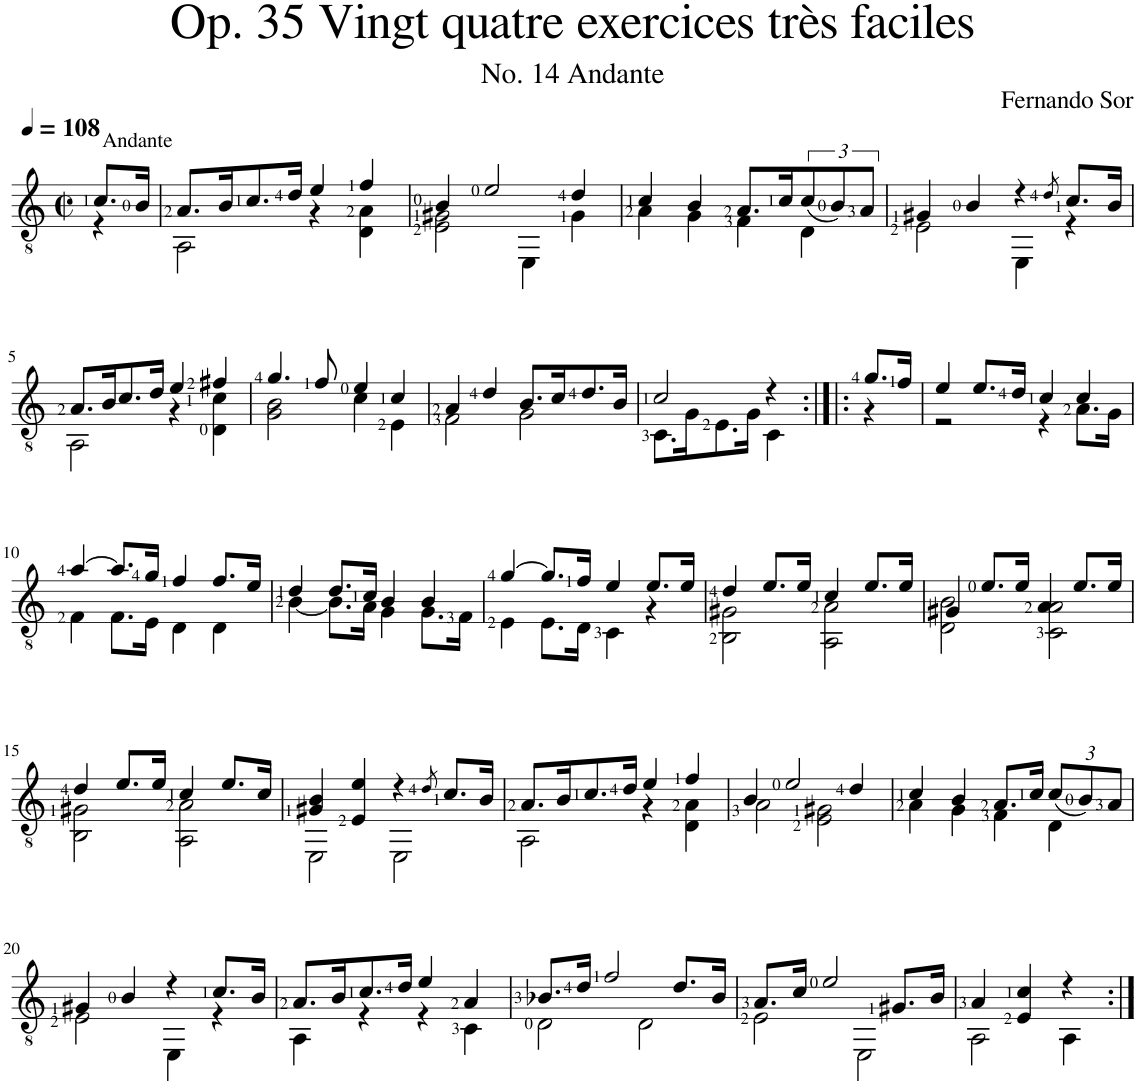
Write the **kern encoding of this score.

**kern
*part1
*staff1
*I"Classical Guitar
*I'Guit.
*clefGv2
*k[]
*M2/2
*met(c|)
*MM108
=
*^
!LO:TX:a:t=Andante	!
8.c/L	4r
16B/Jk	.
=1	=1
8.A/L	2AA\
16B/K	.
8.c/	.
16d/Jk	.
4e/	4r
4f/	4D\ 4A\
=2	=2
4B/	2E\ 2G#X\
2e/	.
.	4EE\
4d/	4G#\
=3	=3
4c/	4A\
4B/	4G\
8.A/L	4F\
16c/K	.
(<12c/	4D\
12B/)	.
12A/J	.
=4	=4
4G#X/	2E\
4B/	.
4r	4EE\
8qd/	.
8.c/L	4r
16B/Jk	.
!!LO:LB:g=z	!!
=5	=5
8.A/L	2AA\
16B/K	.
8.c/	.
16d/Jk	.
4e/	4r
4f#X/	4D\ 4c\
=6	=6
4.g/	2G\ 2B\
8f/	.
4e/	4c\
4c/	4E\
=7	=7
4A/	2F\
4d/	.
8.B/L	2G\
16c/K	.
8.d/	.
16B/Jk	.
=8	=8
2c/	8.C\L
.	16G\K
.	8.E\
.	16G\Jk
4r	4C\
=8X1:|!|:	=8X1:|!|:
8.g/L	4r
16f/Jk	.
=9	=9
4e/	2r
8.e/L	.
16d/Jk	.
4c/	4r
4c/	8.A\L
.	16G\Jk
!!LO:LB:g=z	!!
=10	=10
[4a/	4F\
8.a/L]	8.F\L
16g/Jk	16E\Jk
4f/	4D\
8.f/L	4D\
16e/Jk	.
=11	=11
4d/	[4B\
8.d/L	8.B\L]
16c/Jk	16A\Jk
4B/	4G\
4B/	8.G\L
.	16F\Jk
=12	=12
[4g/	4E\
8.g/L]	8.E\L
16f/Jk	16D\Jk
4e/	4C\
8.e/L	4r
16e/Jk	.
=13	=13
4d/	2BB\ 2G#X\
8.e/L	.
16e/Jk	.
4c/	2AA\ 2A\
8.e/L	.
16e/Jk	.
=14	=14
4G#X/	2D\ 2B\
8.e/L	.
16e/Jk	.
4A/	2C\ 2A\
8.e/L	.
16e/Jk	.
!!LO:LB:g=z	!!
=15	=15
4d/	2BB\ 2G#X\
8.e/L	.
16e/Jk	.
4c/	2AA\ 2A\
8.e/L	.
16c/Jk	.
=16	=16
4G#X/ 4B/	2EE\
4E/ 4e/	.
4r	2EE\
8qd/	.
8.c/L	.
16B/Jk	.
=17	=17
8.A/L	2AA\
16B/K	.
8.c/	.
16d/Jk	.
4e/	4r
4f/	4D\ 4A\
=18	=18
4B/	2A\
2e/	.
.	2E\ 2G#X\
4d/	.
=19	=19
4c/	4A\
4B/	4G\
8.A/L	4F\
16c/Jk	.
*Xbrackettup	*
(<12c/L	4D\
12B/)	.
12A/J	.
!!LO:LB:g=z	!!
=20	=20
4G#X/	2E\
4B/	.
4r	4EE\
8.c/L	4r
16B/Jk	.
=21	=21
8.A/L	4AA\
16B/K	.
8.c/	4r
16d/Jk	.
4e/	4r
4A/	4C\
=22	=22
8.B-X/L	2D\
16d/Jk	.
2f/	.
.	2D\
8.d/L	.
16B-/Jk	.
=23	=23
8.A/L	2E\
16c/Jk	.
2e/	.
.	2EE\
8.G#X/L	.
16B/Jk	.
=24	=24
4A/	2AA\
4E/ 4c/	.
4r	4AA\
*v	*v
=:|!
*-
